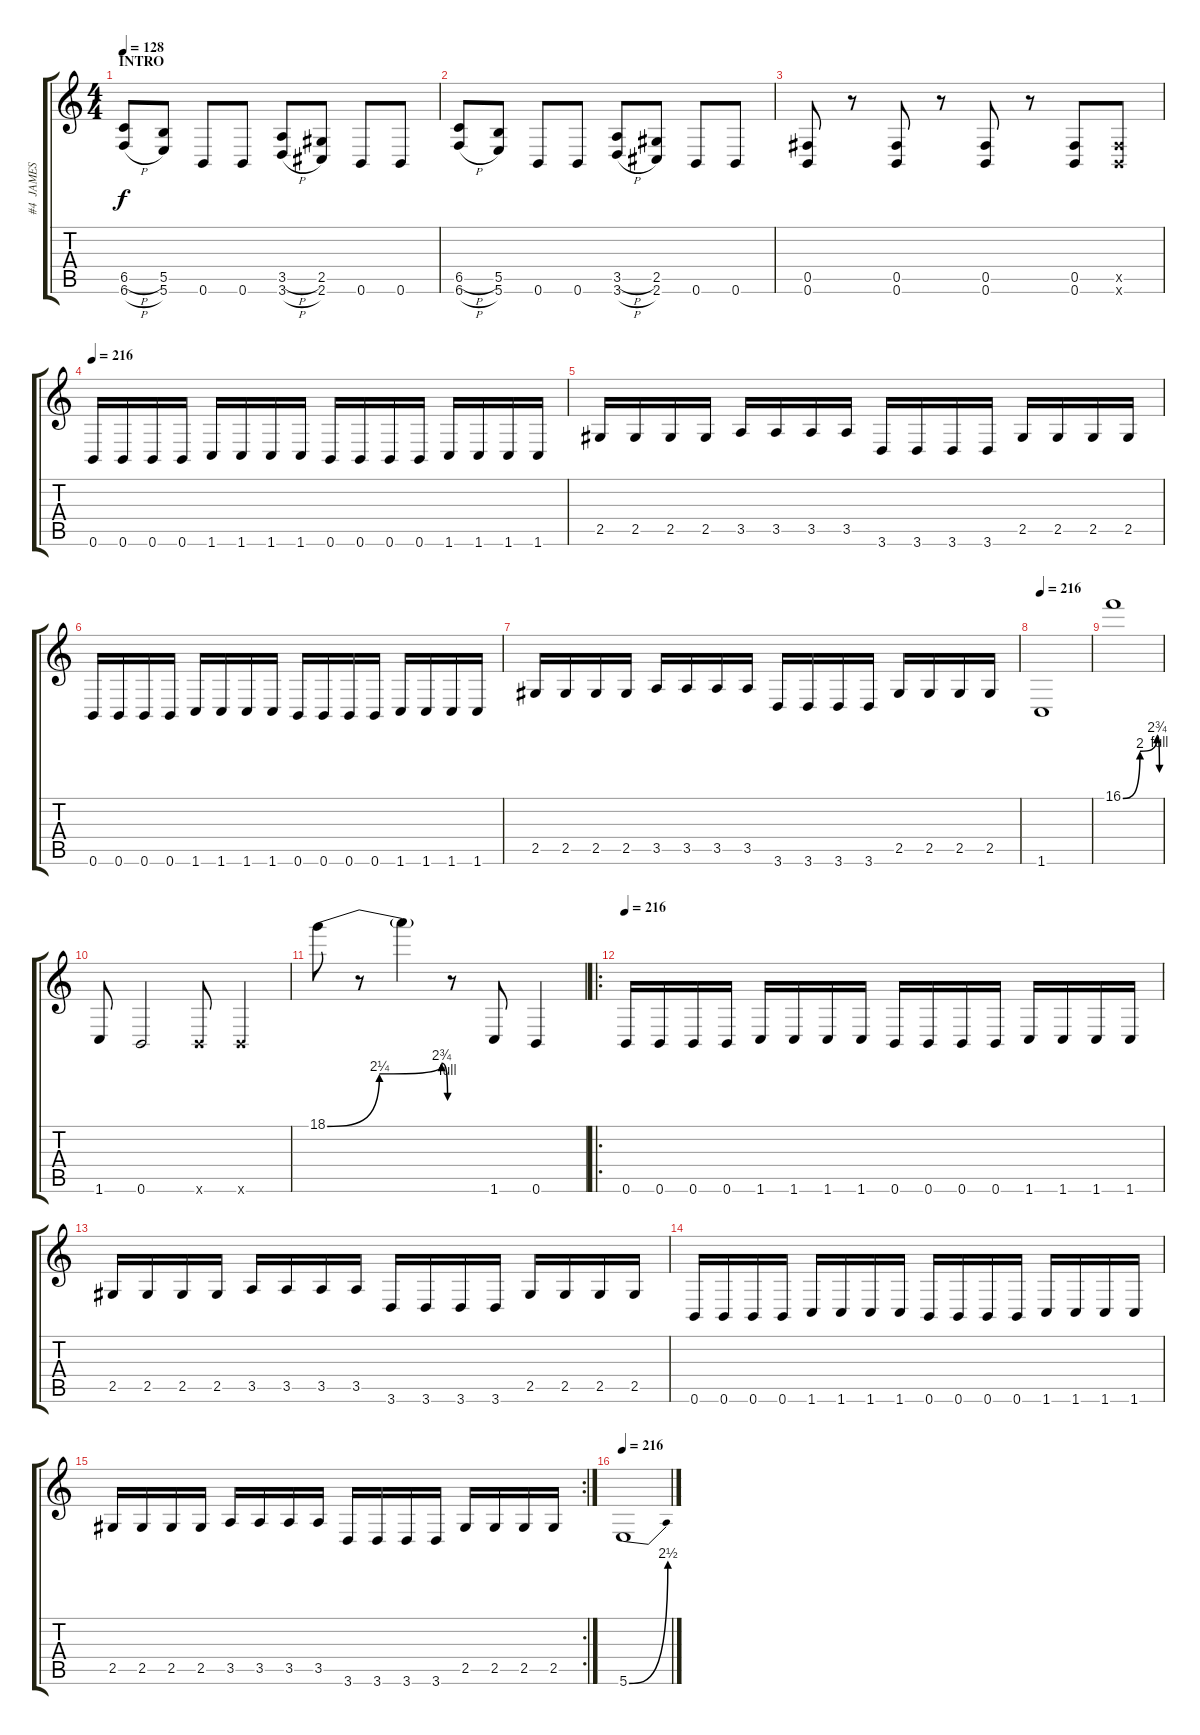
\track ("#4  JAMES ROOT " "#4  JAMES ") {instrument distortionguitar}
\staff {score tabs}
\tuning (Db4 Ab3 E3 B2 Gb2 B1) {hide}
\ts (4 4)
\section ("" "INTRO")
\tempo 128
\tempo 216
\tempo 128
\clef g2
\ks c
(6.5{h} 6.6{h}).8{dy f instrument distortionguitar} (5.5 5.6).8 0.6.8 0.6.8 (3.5{h} 3.6{h}).8 (2.5 2.6).8 0.6.8 0.6.8 |
(6.5{h} 6.6{h}).8 (5.5 5.6).8 0.6.8 0.6.8 (3.5{h} 3.6{h}).8 (2.5 2.6).8 0.6.8 0.6.8 |
(0.5 0.6).8 r.8 (0.5 0.6).8 r.8 (0.5 0.6).8 r.8 (0.5 0.6).8 (0.5{x} 0.6{x}).8 |
\tempo 216
0.6.16 0.6.16 0.6.16 0.6.16 1.6.16 1.6.16 1.6.16 1.6.16 0.6.16 0.6.16 0.6.16 0.6.16 1.6.16 1.6.16 1.6.16 1.6.16 |
2.5.16 2.5.16 2.5.16 2.5.16 3.5.16 3.5.16 3.5.16 3.5.16 3.6.16 3.6.16 3.6.16 3.6.16 2.5.16 2.5.16 2.5.16 2.5.16 |
0.6.16 0.6.16 0.6.16 0.6.16 1.6.16 1.6.16 1.6.16 1.6.16 0.6.16 0.6.16 0.6.16 0.6.16 1.6.16 1.6.16 1.6.16 1.6.16 |
2.5.16 2.5.16 2.5.16 2.5.16 3.5.16 3.5.16 3.5.16 3.5.16 3.6.16 3.6.16 3.6.16 3.6.16 2.5.16 2.5.16 2.5.16 2.5.16 |
\tempo 216
1.6.1 |
16.1{be (custom 0 0 28 8 56 11 60 4)}.1{volume 12} |
1.6.8 0.6.2 0.6{x}.8 0.6{x}.4 |
18.1{be (custom 0 0 26 9 57 11 60 4)}.8 r.8 18.1{t}.4 r.8 1.6.8 0.6.4 |
\ro
\tempo 216
0.6.16 0.6.16 0.6.16 0.6.16 1.6.16 1.6.16 1.6.16 1.6.16 0.6.16 0.6.16 0.6.16 0.6.16 1.6.16 1.6.16 1.6.16 1.6.16 |
2.5.16 2.5.16 2.5.16 2.5.16 3.5.16 3.5.16 3.5.16 3.5.16 3.6.16 3.6.16 3.6.16 3.6.16 2.5.16 2.5.16 2.5.16 2.5.16 |
0.6.16 0.6.16 0.6.16 0.6.16 1.6.16 1.6.16 1.6.16 1.6.16 0.6.16 0.6.16 0.6.16 0.6.16 1.6.16 1.6.16 1.6.16 1.6.16 |
\rc 2
2.5.16 2.5.16 2.5.16 2.5.16 3.5.16 3.5.16 3.5.16 3.5.16 3.6.16 3.6.16 3.6.16 3.6.16 2.5.16 2.5.16 2.5.16 2.5.16 |
\tempo 216
5.6{be (bend 0 0 60 10)}.1
